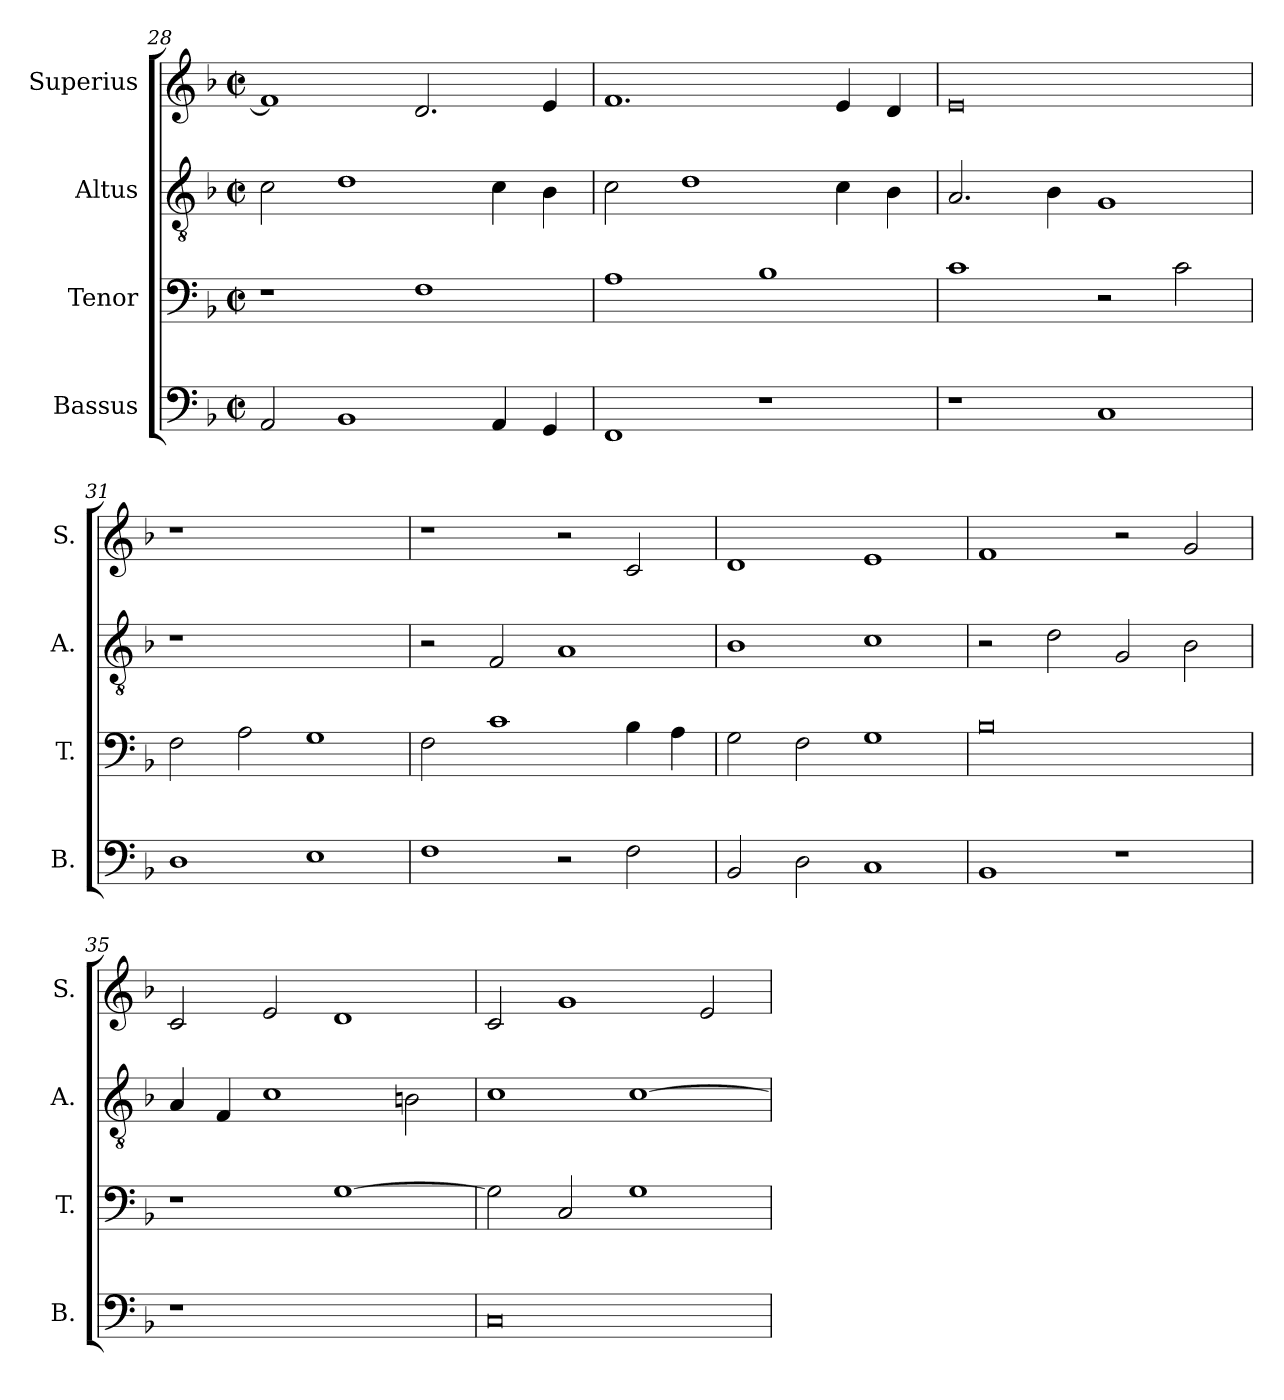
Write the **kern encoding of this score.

**kern	**kern	**kern	**kern
*part4	*part3	*part2	*part1
*staff4	*staff3	*staff2	*staff1
*I"Bassus	*I"Tenor	*I"Altus	*I"Superius
*I'B.	*I'T.	*I'A.	*I'S.
*clefF4	*clefF4	*clefGv2	*clefG2
*	*	*ITrd7c12	*
*k[b-]	*k[b-]	*k[b-]	*k[b-]
*F:	*F:	*F:	*F:
*M2/2	*M2/2	*M2/2	*M2/2
*met(c|)	*met(c|)	*met(c|)	*met(c|)
=28	=28	=28	=28
2AAi/	1r	2Ci\	1fi]
1BB-i	.	1Di	.
.	1Fi	.	2.di/
4AAi/	.	4Ci\	.
4GGi/	.	4BB-i\	4ei/
=29	=29	=29	=29
1FFi	1Ai	2Ci\	1.fi
.	.	1Di	.
1r	1B-i	.	.
.	.	4Ci\	4ei/
.	.	4BB-i\	4di/
=30	=30	=30	=30
1r	1ci	2.AAi/	0ei
.	.	4BB-i\	.
1Ci	2r	1GGi	.
.	2ci\	.	.
=31	=31	=31	=31
!	!	!LO:N:vis=1	!LO:N:vis=1
1Di	2Fi\	1r	1r
.	2Ai\	.	.
1Ei	1Gi	1ryy	1ryy
!!LO:LB:g=z
=32	=32	=32	=32
1Fi	2Fi\	2r	1r
.	1ci	2FFi/	.
2r	.	1AAi	2r
2Fi\	4B-i\	.	2ci/
.	4Ai\	.	.
=33	=33	=33	=33
2BB-i/	2Gi\	1BB-i	1di
2Di\	2Fi\	.	.
1Ci	1Gi	1Ci	1ei
=34	=34	=34	=34
1BB-i	0B-i	2r	1fi
.	.	2Di\	.
1r	.	2GGi/	2r
.	.	2BB-i\	2gi/
=35	=35	=35	=35
!LO:N:vis=1	!	!	!
1r	1r	4AAi/	2ci/
.	.	4FFi/	.
.	.	1Ci	2ei/
1ryy	[>1Gi	.	1di
.	.	2BBni\	.
=36	=36	=36	=36
0Ci	2Gi\]	1Ci	2ci/
.	2Ci/	.	1gi
.	1Gi	[>1Ci	.
.	.	.	2ei/
=	=	=	=
*-	*-	*-	*-
